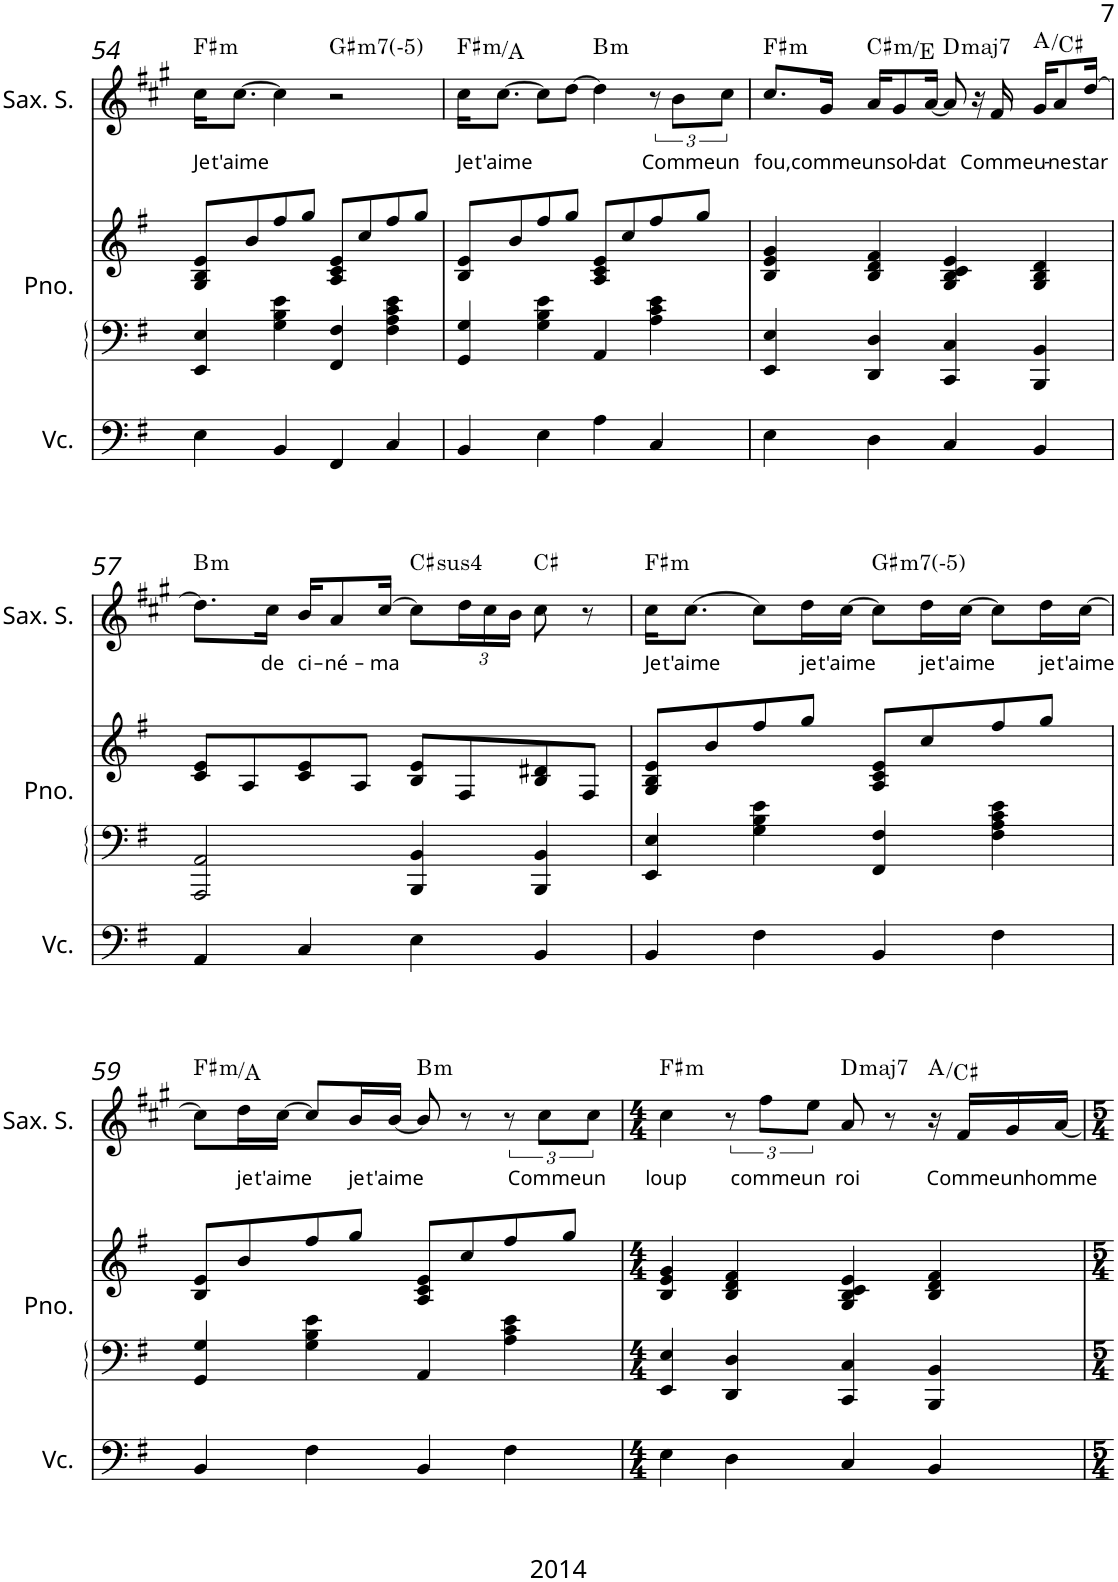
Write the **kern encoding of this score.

**kern	**kern	**kern	**kern	**text	**harte
*part4	*part3	*part2	*part1	*part1	*part1
*staff4	*staff3	*staff2	*staff1	*staff1	*
*I"Violoncello	*I"Piano	*I"Piano	*I"Saxophone soprano	*	*
*I'Vc.	*I'Pno	*I'Pno.	*I'Sax. S.	*	*
!!LO:PB:g=z
*clefF4	*clefF4	*clefG2	*clefG2	*	*
*	*	*	*Trd1c2	*	*
*k[f#]	*k[f#]	*k[f#]	*k[f#c#g#]	*	*
*M4/4	*M4/4	*M4/4	*M4/4	*	*
=54	=54	=54	=54	=54	=54
!	!	!	!	!LO:LY:b	!LO:H:kt=m
4E\	4EE/ 4E/	8G/ 8B/ 8e/L	16cc#\KL	Je	F#:min
!	!	!	!	!LO:LY:b	!
.	.	.	[8.cc#\J	t'aime	.
.	.	8b/	.	.	.
4BB/	4G\ 4B\ 4e\	8ff#/	4cc#\]	.	.
.	.	8gg/J	.	.	.
!	!	!	!	!	!LO:H:kt=m7(-5)
4FF#/	4FF#/ 4F#/	8A/ 8c/ 8e/L	2r	.	G#:hdim7
.	.	8cc/	.	.	.
4C/	4F#\ 4A\ 4c\ 4e\	8ff#/	.	.	.
.	.	8gg/J	.	.	.
=55	=55	=55	=55	=55	=55
!	!	!	!	!LO:LY:b	!LO:H:kt=m
4BB/	4GG/ 4G/	8B/ 8e/L	16cc#\KL	Je	F#:min/b3
!	!	!	!	!LO:LY:b	!
.	.	.	[8.cc#\J	t'aime	.
.	.	8b/	.	.	.
4E\	4G\ 4B\ 4e\	8ff#/	8cc#\L]	.	.
.	.	8gg/J	[8dd\J	.	.
!	!	!	!	!	!LO:H:kt=m
4A\	4AA/	8A/ 8c/ 8e/L	4dd\]	.	B:min
.	.	8cc/	.	.	.
4C/	4A\ 4c\ 4e\	8ff#/	12r	.	.
!	!	!	!	!LO:LY:b	!
.	.	.	12b\L	Comme	.
.	.	8gg/J	.	.	.
!	!	!	!	!LO:LY:b	!
.	.	.	12cc#\J	un	.
=56	=56	=56	=56	=56	=56
!	!	!	!	!LO:LY:b	!LO:H:kt=m
4E\	4EE/ 4E/	4B/ 4e/ 4g/	8.cc#/L	fou,	F#:min
!	!	!	!	!LO:LY:b	!
.	.	.	16g#/Jk	comme	.
!	!	!	!	!LO:LY:b	!LO:H:kt=m
4D\	4DD/ 4D/	4B/ 4d/ 4f#/	16a/KL	un	C#:min/b3
!	!	!	!	!LO:LY:b	!
.	.	.	8g#/	sol-	.
!	!	!	!	!LO:LY:b	!
.	.	.	[16a/Jk	-dat	.
!	!	!	!	!	!LO:H:kt=maj7
4C/	4CC/ 4C/	4G/ 4B/ 4c/ 4e/	8a/]	.	D:maj7
.	.	.	16r	.	.
!	!	!	!	!LO:LY:b	!
.	.	.	16f#/	Comme	.
!	!	!	!	!LO:LY:b	!
4BB/	4BBB/ 4BB/	4G/ 4B/ 4d/	16g#/KL	u-	A:maj/3
!	!	!	!	!LO:LY:b	!
.	.	.	8a/	-ne	.
!	!	!	!	!LO:LY:b	!
.	.	.	[16dd/Jk	star	.
!!LO:LB:g=z
=57	=57	=57	=57	=57	=57
!	!	!	!	!	!LO:H:kt=m
4AA/	2AAA/ 2AA/	8c/ 8e/L	8.dd\L]	.	B:min
.	.	8A/	.	.	.
!	!	!	!	!LO:LY:b	!
.	.	.	16cc#\Jk	de	.
!	!	!	!	!LO:LY:b	!
4C/	.	8c/ 8e/	16b/KL	ci-	.
!	!	!	!	!LO:LY:b	!
.	.	.	8a/	-né-	.
.	.	8A/J	.	.	.
!	!	!	!	!LO:LY:b	!
.	.	.	[16cc#/Jk	-ma	.
!	!	!	!	!	!LO:H:kt=4
4E\	4BBB/ 4BB/	8B/ 8e/L	8cc#\L]	.	C#:sus4
*	*	*	*Xbrackettup	*	*
.	.	8F#/	24dd\L	.	.
.	.	.	24cc#\	.	.
.	.	.	24b\JJ	.	.
4BB/	4BBB/ 4BB/	8B/ 8d#X/	8cc#\	.	C#:maj
.	.	8F#/J	8r	.	.
=58	=58	=58	=58	=58	=58
!	!	!	!	!LO:LY:b	!LO:H:kt=m
4BB/	4EE/ 4E/	8G/ 8B/ 8e/L	16cc#\KL	Je	F#:min
!	!	!	!	!LO:LY:b	!
.	.	.	[8.cc#\J	t'aime	.
.	.	8b/	.	.	.
4F#\	4G\ 4B\ 4e\	8ff#/	8cc#\L]	.	.
!	!	!	!	!LO:LY:b	!
.	.	8gg/J	16dd\L	je	.
!	!	!	!	!LO:LY:b	!
.	.	.	[16cc#\JJ	t'aime	.
!	!	!	!	!	!LO:H:kt=m7(-5)
4BB/	4FF#/ 4F#/	8A/ 8c/ 8e/L	8cc#\L]	.	G#:hdim7
!	!	!	!	!LO:LY:b	!
.	.	8cc/	16dd\L	je	.
!	!	!	!	!LO:LY:b	!
.	.	.	[16cc#\JJ	t'aime	.
4F#\	4F#\ 4A\ 4c\ 4e\	8ff#/	8cc#\L]	.	.
!	!	!	!	!LO:LY:b	!
.	.	8gg/J	16dd\L	je	.
!	!	!	!	!LO:LY:b	!
.	.	.	[16cc#\JJ	t'aime	.
!!LO:LB:g=z
=59	=59	=59	=59	=59	=59
!	!	!	!	!	!LO:H:kt=m
4BB/	4GG/ 4G/	8B/ 8e/L	8cc#\L]	.	F#:min/b3
!	!	!	!	!LO:LY:b	!
.	.	8b/	16dd\L	je	.
!	!	!	!	!LO:LY:b	!
.	.	.	[16cc#\JJ	t'aime	.
4F#\	4G\ 4B\ 4e\	8ff#/	8cc#/L]	.	.
!	!	!	!	!LO:LY:b	!
.	.	8gg/J	16b/L	je	.
!	!	!	!	!LO:LY:b	!
.	.	.	[16b/JJ	t'aime	.
!	!	!	!	!	!LO:H:kt=m
4BB/	4AA/	8A/ 8c/ 8e/L	8b/]	.	B:min
.	.	8cc/	8r	.	.
*	*	*	*brackettup	*	*
4F#\	4A\ 4c\ 4e\	8ff#/	12r	.	.
!	!	!	!	!LO:LY:b	!
.	.	.	12cc#\L	Comme	.
.	.	8gg/J	.	.	.
!	!	!	!	!LO:LY:b	!
.	.	.	12cc#\J	un	.
=60	=60	=60	=60	=60	=60
*M4/4	*M4/4	*M4/4	*M4/4	*	*
!	!	!	!	!LO:LY:b	!LO:H:kt=m
4E\	4EE/ 4E/	4B/ 4e/ 4g/	4cc#\	loup	F#:min
4D\	4DD/ 4D/	4B/ 4d/ 4f#/	12r	.	.
!	!	!	!	!LO:LY:b	!
.	.	.	12ff#\L	comme	.
!	!	!	!	!LO:LY:b	!
.	.	.	12ee\J	un	.
!	!	!	!	!LO:LY:b	!LO:H:kt=maj7
4C/	4CC/ 4C/	4G/ 4B/ 4c/ 4e/	8a/	roi	D:maj7
.	.	.	8r	.	.
4BB/	4BBB/ 4BB/	4B/ 4d/ 4f#/	16r	.	A:maj/3
!	!	!	!	!LO:LY:b	!
.	.	.	16f#/LL	Comme	.
!	!	!	!	!LO:LY:b	!
.	.	.	16g#/	un	.
!	!	!	!	!LO:LY:b	!
.	.	.	[16a/JJ	homme	.
=	=	=	=	=	=
*-	*-	*-	*-	*-	*-
